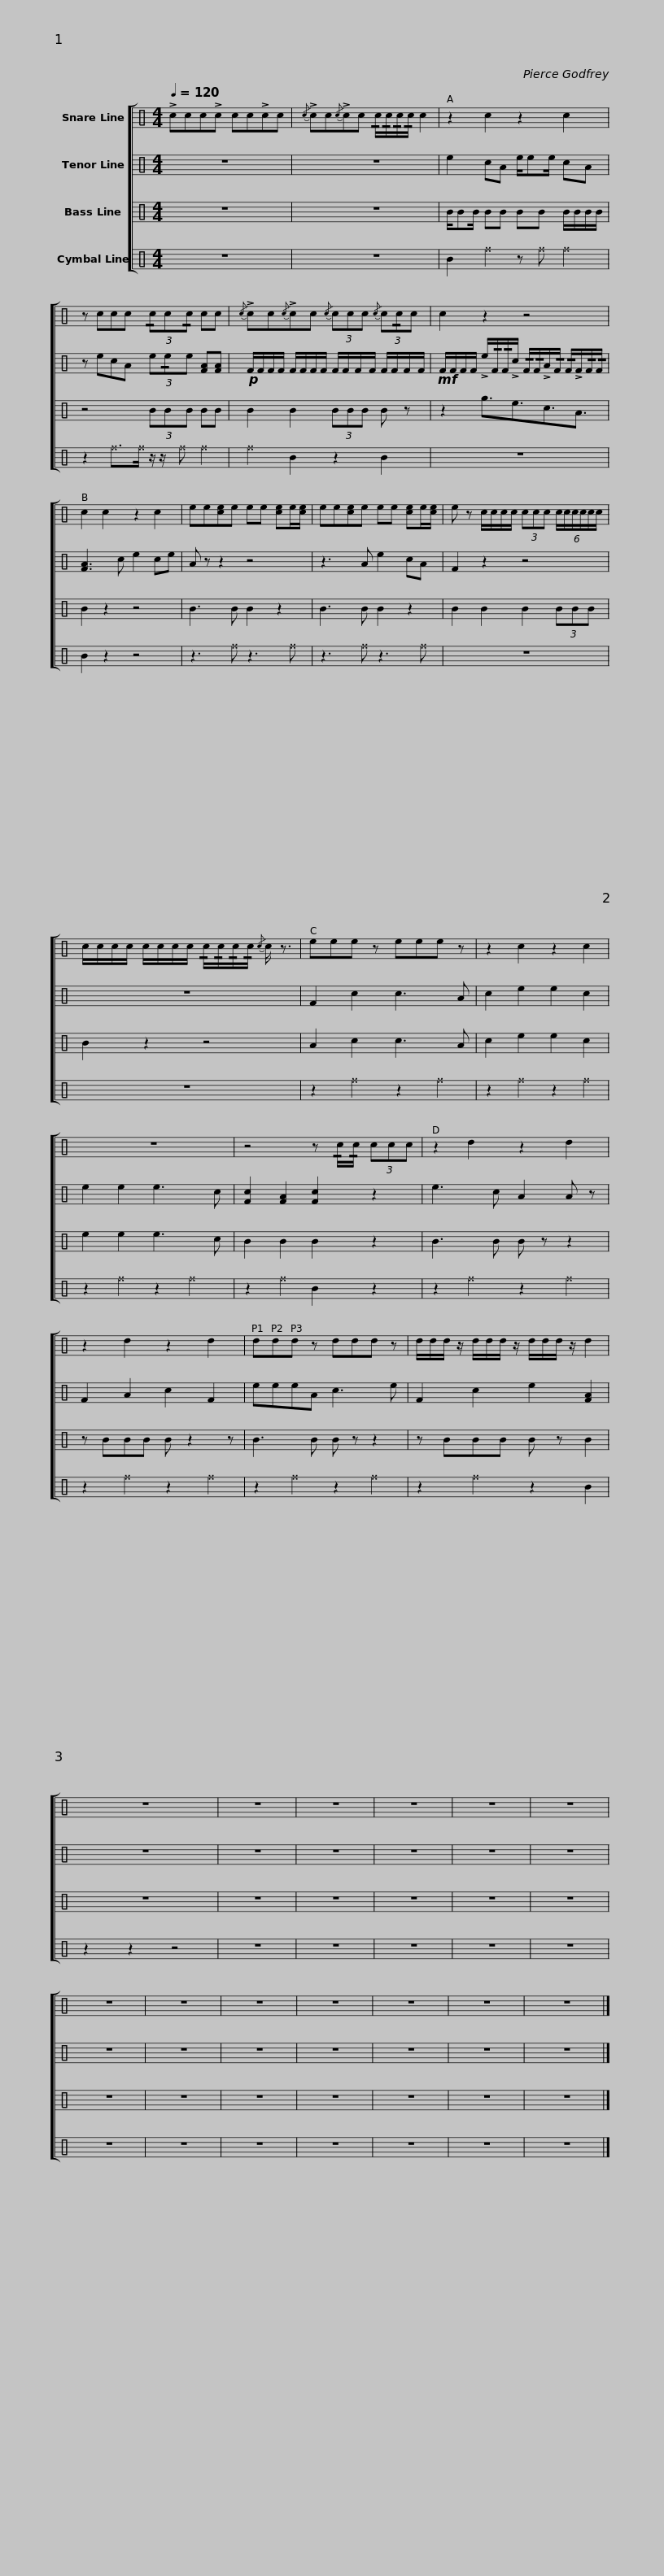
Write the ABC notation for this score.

X:1
%%score [ 1 2 3 4 ]
L:1/8
Q:1/4=120
M:4/4
I:linebreak $
K:C
V:1 perc
K:none
V:2 perc
K:none
V:3 perc
K:none
V:4 perc
K:none
V:1
 !>!ccc!>!c cc!>!cc |{/c} !>!cc{/c}!>!cc !/!c/!/!c/!/!c/!/!c/ c2 | z2 c2 z2 c2 | z ccc (3!/!cc!/!c cc |${/c} !>!cc{/c}!>!cc{/c} (3ccc{/c} (3c!/!cc | %5
 c2 z2 z4 | c2 c2 z2 c2 | ee[ce]e ee [ce]e/[ce]/ | ee[ce]e ee [ce]e/[ce]/ |$ e z c/c/c/c/ (3ccc (6:4:6c/c/c/c/c/c/ | %10
 c/c/c/c/ c/c/c/c/ !/!c/!/!c/!/!c/!/!c/{/c} c/ z3/2 | eee z eee z | z2 c2 z2 c2 | z8 | z4 z !/!c/!/!c/ (3ccc |$ %15
 z2 d2 z2 d2 | z2 d2 z2 d2 | ddd z ddd z | d/d/d/ z/ d/d/d/ z/ d/d/d/ z/ d2 | z8 | %20
 z8 | z8 | z8 | z8 | z8 | %25
 z8 | z8 | z8 | z8 | z8 | %30
 z8 | z8 |] %32
V:2
 z8 | z8 | e2 cA e/ee/ cA | z ecA (3e!/!ee [FA][FA] |$!p! F/F/F/F/ F/F/F/F/ F/F/F/F/ F/F/F/F/ | %5
!mf! F/F/F/F/ !>!e/!/!F/!/!F/!>!c/ !/!F/!/!F/!>!A/!/!F/ !/!F/!>!F/!/!F/!/!F/ | [FA]3 c e2 ce | A z z2 z4 | z3 A e2 cA |$ F2 z2 z4 | %10
 z8 | F2 c2 c3 A | c2 e2 e2 c2 | e2 e2 e3 c | [Fc]2 [FA]2 [Fc]2 z2 |$ %15
 e3 c A2 A z | F2 A2 c2 F2 | eeeA c3 e | F2 c2 e2 [FA]2 | z8 | %20
 z8 | z8 | z8 | z8 | z8 | %25
 z8 | z8 | z8 | z8 | z8 | %30
 z8 | z8 |] %32
V:3
 z8 | z8 | B/BB/ BB BB B/B/B/B/ | z4 (3BBB BB |$ B2 B2 (3BBB B z | %5
 z2 g3/2e3/2c3/2A3/2 | B2 z2 z4 | B3 B B2 z2 | B3 B B2 z2 |$ B2 B2 B2 (3BBB | %10
 B2 z2 z4 | A2 c2 c3 A | c2 e2 e2 c2 | e2 e2 e3 c | B2 B2 B2 z2 |$ %15
 B3 B B z z2 | z BBB B z2 z | B3 B B z z2 | z BBB B z B2 | z8 | %20
 z8 | z8 | z8 | z8 | z8 | %25
 z8 | z8 | z8 | z8 | z8 | %30
 z8 | z8 |] %32
V:4
 z8 | z8 | B2 ^f2 z ^f ^f2 | z2 ^f>^f z/ z/ ^f ^f2 |$ ^f2 B2 z2 B2 | %5
 z8 | B2 z2 z4 | z3 ^f z3 ^f | z3 ^f z3 ^f |$ z8 | %10
 z8 | z2 ^f2 z2 ^f2 | z2 ^f2 z2 ^f2 | z2 ^f2 z2 ^f2 | z2 ^f2 B2 z2 |$ %15
 z2 ^f2 z2 ^f2 | z2 ^f2 z2 ^f2 | z2 ^f2 z2 ^f2 | z2 ^f2 z2 B2 | z2 z2 z4 | %20
 z8 | z8 | z8 | z8 | z8 | %25
 z8 | z8 | z8 | z8 | z8 | %30
 z8 | z8 |] %32
